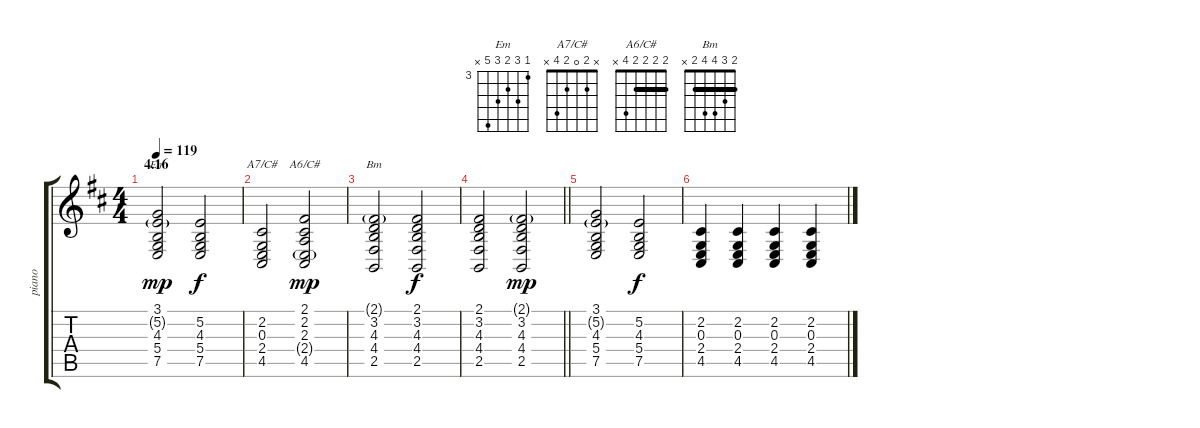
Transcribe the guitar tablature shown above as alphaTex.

\track ("piano" "piano") {instrument electricpiano1}
\staff {score tabs}
\tuning (E4 B3 G3 D3 A2 E2) {hide}
\chord ("Em" 3 5 4 5 7 x) {firstfret 3}
\chord ("A7/C#" x 2 0 2 4 x)
\chord ("A6/C#" 2 2 2 2 4 x) {barre 2}
\chord ("Bm" 2 3 4 4 2 x) {barre 2}
\ts (4 4)
\section ("" "4.16")
\tempo 119
\clef g2
\ks d
(3.1 5.2{g} 4.3 5.4 7.5).2{ch "Em" dy mp} (5.2 4.3 5.4 7.5).2{dy f} |
(2.2 0.3 2.4 4.5).2{ch "A7/C#"} (2.1 2.2 2.3 2.4{g} 4.5).2{ch "A6/C#" dy mp} |
(2.1{g} 3.2 4.3 4.4 2.5).2{ch "Bm"} (2.1 3.2 4.3 4.4 2.5).2{dy f} |
\barLineRight lightlight
(2.1 3.2 4.3 4.4 2.5).2 (2.1{g} 3.2 4.3 4.4 2.5).2{dy mp} |
(3.1 5.2{g} 4.3 5.4 7.5).2 (5.2 4.3 5.4 7.5).2{dy f} |
(2.2 0.3 2.4 4.5).4 (2.2 0.3 2.4 4.5).4 (2.2 0.3 2.4 4.5).4 (2.2 0.3 2.4 4.5).4
